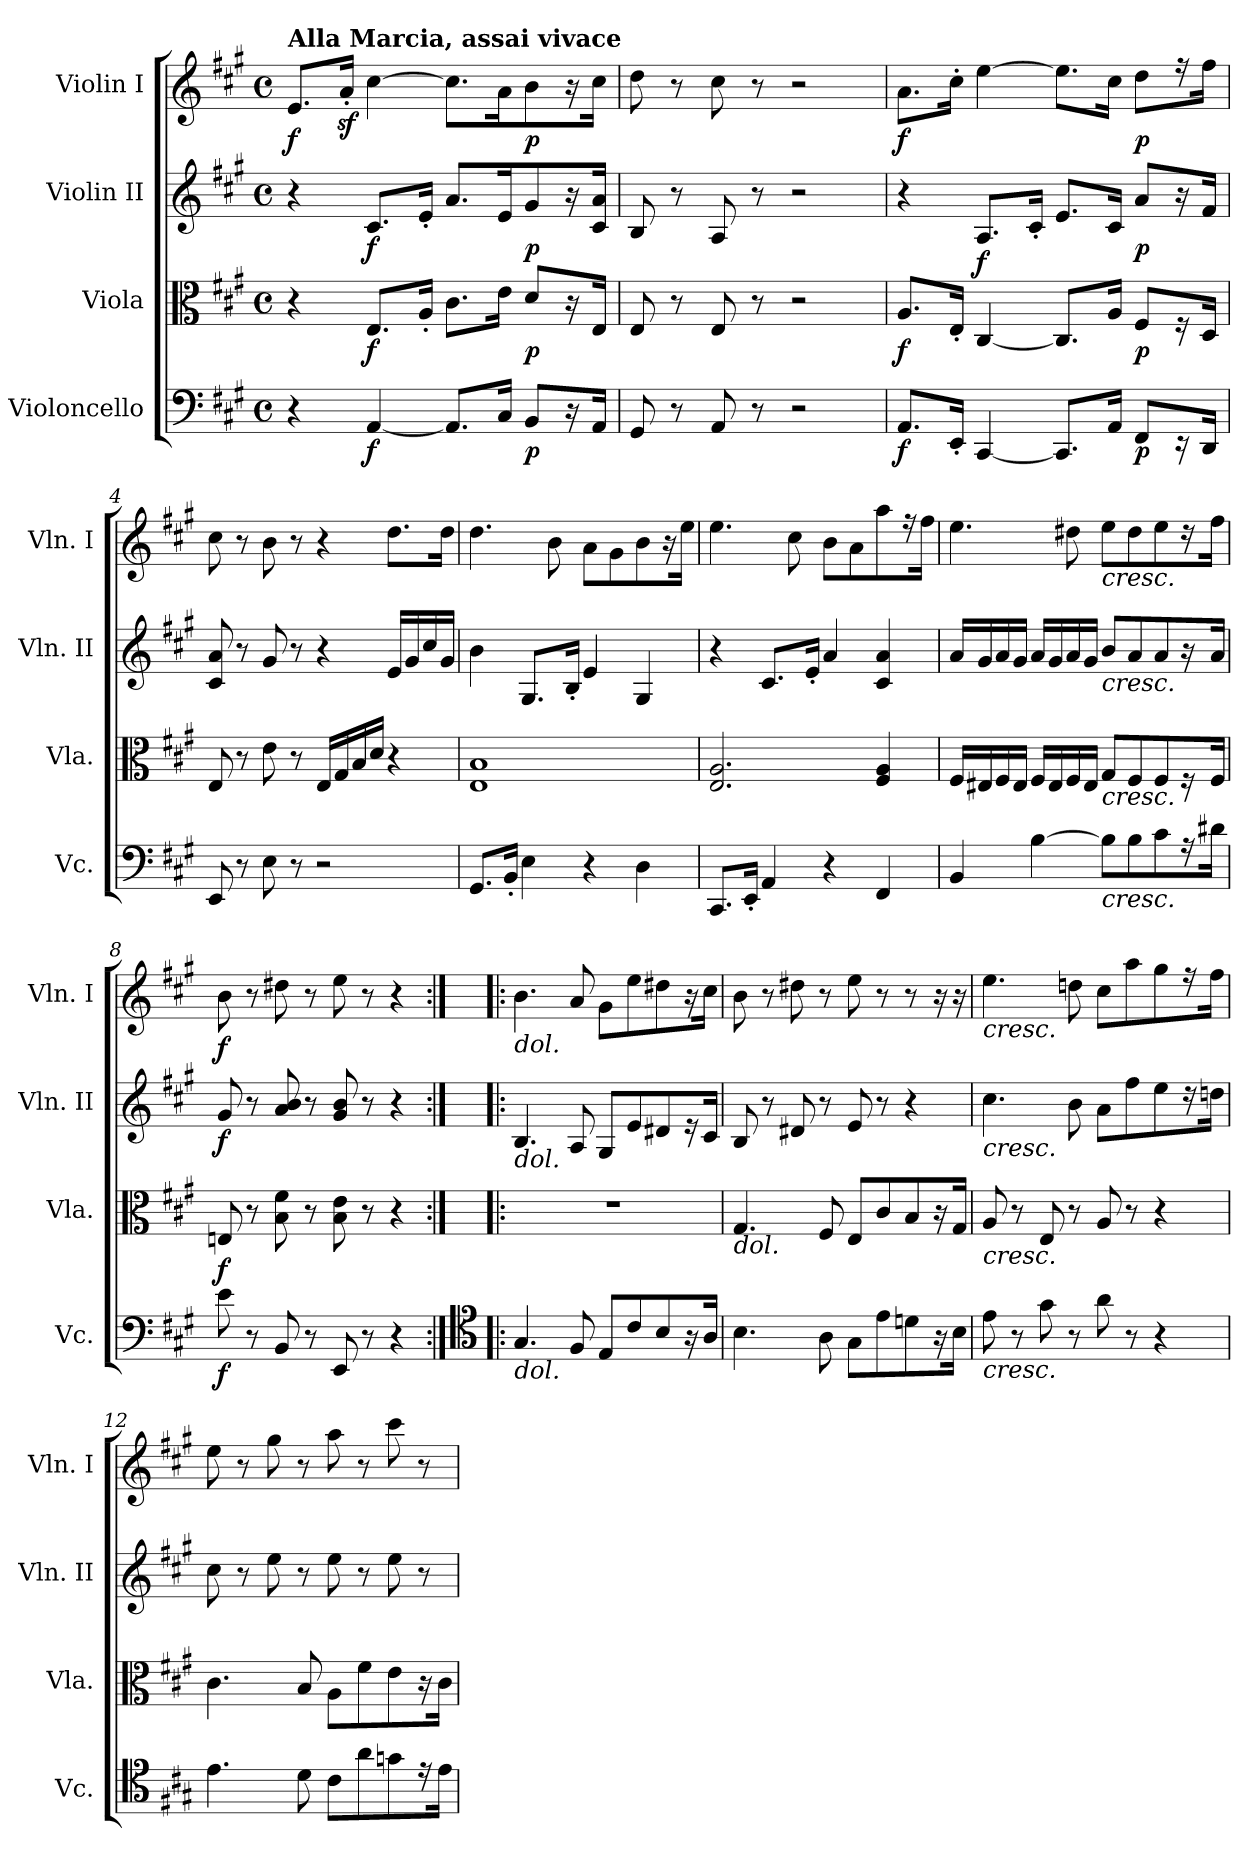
**kern	**dynam	**kern	**dynam	**kern	**dynam	**kern	**dynam
*part4	*part4	*part3	*part3	*part2	*part2	*part1	*part1
*staff4	*staff4	*staff3	*staff3	*staff2	*staff2	*staff1	*staff1
*I"Violoncello	*	*I"Viola	*	*I"Violin II	*	*I"Violin I	*
*I'Vc.	*	*I'Vla.	*	*I'Vln. II	*	*I'Vln. I	*
*clefF4	*	*clefC3	*	*clefG2	*	*clefG2	*
*k[f#c#g#]	*	*k[f#c#g#]	*	*k[f#c#g#]	*	*k[f#c#g#]	*
*M4/4	*	*M4/4	*	*M4/4	*	*M4/4	*
*met(c)	*	*met(c)	*	*met(c)	*	*met(c)	*
=1	=1	=1	=1	=1	=1	=1	=1
!	!	!	!	!	!	!LO:TX:a:B:t=Alla Marcia, assai vivace	!
!	!	!	!	!	!	!	!LO:DY:b
4r	.	4r	.	4r	.	8.e/L	f
.	.	.	.	.	.	16az<'/Jk	.
!	!LO:DY:b	!	!LO:DY:b	!	!LO:DY:b	!	!
[4AA/	f	8.E/L	f	8.c#/L	f	[4cc#\	.
.	.	16A'/Jk	.	16e'/Jk	.	.	.
8.AA/L]	.	8.c#\L	.	8.a/L	.	8.cc#\L]	.
16C#/Jk	.	16e\Jk	.	16e/K	.	16a\K	.
!	!LO:DY:b	!	!LO:DY:b	!	!LO:DY:b	!	!LO:DY:b
8BB/L	p	8d/L	p	8g#/	p	8b\	p
16r	.	16r	.	16r	.	16r	.
16AA/Jk	.	16E/Jk	.	16c#/ 16a/Jk	.	16cc#\Jk	.
=2	=2	=2	=2	=2	=2	=2	=2
8GG#/	.	8E/	.	8B/	.	8dd\	.
8r	.	8r	.	8r	.	8r	.
8AA/	.	8E/	.	8A/	.	8cc#\	.
8r	.	8r	.	8r	.	8r	.
2r	.	2r	.	2r	.	2r	.
=3	=3	=3	=3	=3	=3	=3	=3
!	!LO:DY:b	!	!LO:DY:b	!	!	!	!LO:DY:b
8.AA/L	f	8.A/L	f	4r	.	8.a\L	f
16EE'/Jk	.	16E'/Jk	.	.	.	16cc#'\Jk	.
!	!	!	!LO:DY:a	!	!	!	!
[4CC#/	.	[4C#/	f	8.A/L	.	[4ee\	.
.	.	.	.	16c#'/Jk	.	.	.
8.CC#/L]	.	8.C#/L]	.	8.e/L	.	8.ee\L]	.
16AA/Jk	.	16A/Jk	.	16c#/Jk	.	16cc#\Jk	.
!	!LO:DY:b	!	!LO:DY:b	!	!LO:DY:b	!	!LO:DY:b
8FF#/L	p	8F#/L	p	8a/L	p	8dd\L	p
16r	.	16r	.	16r	.	16r	.
16DD/Jk	.	16D/Jk	.	16f#/Jk	.	16ff#\Jk	.
=4	=4	=4	=4	=4	=4	=4	=4
8EE/	.	8E/	.	8c#/ 8a/	.	8cc#\	.
8r	.	8r	.	8r	.	8r	.
8E\	.	8e\	.	8g#/	.	8b\	.
8r	.	8r	.	8r	.	8r	.
2r	.	16E/LL	.	4r	.	4r	.
.	.	16G#/	.	.	.	.	.
.	.	16B/	.	.	.	.	.
.	.	16d/JJ	.	.	.	.	.
.	.	4r	.	16e/LL	.	8.dd\L	.
.	.	.	.	16g#/	.	.	.
.	.	.	.	16cc#/	.	.	.
.	.	.	.	16g#/JJ	.	16dd\Jk	.
!!LO:LB:g=z
=5	=5	=5	=5	=5	=5	=5	=5
8.GG#/L	.	1E 1B	.	4b\	.	4.dd\	.
16BB'/Jk	.	.	.	.	.	.	.
4E\	.	.	.	8.G#/L	.	.	.
.	.	.	.	.	.	8b\	.
.	.	.	.	16B'/Jk	.	.	.
4r	.	.	.	4e/	.	8a\L	.
.	.	.	.	.	.	8g#\	.
4D\	.	.	.	4G#/	.	8b\	.
.	.	.	.	.	.	16r	.
.	.	.	.	.	.	16ee\Jk	.
=6	=6	=6	=6	=6	=6	=6	=6
8.CC#/L	.	2.E/ 2.A/	.	4r	.	4.ee\	.
16EE'/Jk	.	.	.	.	.	.	.
4AA/	.	.	.	8.c#/L	.	.	.
.	.	.	.	.	.	8cc#\	.
.	.	.	.	16e'/Jk	.	.	.
4r	.	.	.	4a/	.	8b\L	.
.	.	.	.	.	.	8a\	.
4FF#/	.	4F#/ 4A/	.	4c#/ 4a/	.	8aa\	.
.	.	.	.	.	.	16r	.
.	.	.	.	.	.	16ff#\Jk	.
=7	=7	=7	=7	=7	=7	=7	=7
4BB/	.	16F#/LL	.	16a/LL	.	4.ee\	.
.	.	16E#X/	.	16g#/	.	.	.
.	.	16F#/	.	16a/	.	.	.
.	.	16E#/JJ	.	16g#/JJ	.	.	.
[4B\	.	16F#/LL	.	16a/LL	.	.	.
.	.	16E#/	.	16g#/	.	.	.
.	.	16F#/	.	16a/	.	8dd#X\	.
.	.	16E#/JJ	.	16g#/JJ	.	.	.
!	!	!	!	!	!	!LO:TX:b:i:t=cresc.	!
!	!	!	!	!LO:TX:b:i:t=cresc.	!	!	!
!	!	!LO:TX:b:i:t=cresc.	!	!	!	!	!
!LO:TX:b:i:t=cresc.	!	!	!	!	!	!	!
8B\L]	.	8G#/L	.	8b/L	.	8ee\L	.
8B\	.	8F#/	.	8a/	.	8dd#\	.
8c#\	.	8F#/	.	8a/	.	8ee\	.
16r	.	16r	.	16r	.	16r	.
16d#X\Jk	.	16F#/Jk	.	16a/Jk	.	16ff#\Jk	.
!!LO:LB:g=z
=8	=8	=8	=8	=8	=8	=8	=8
!	!LO:DY:b	!	!LO:DY:b	!	!LO:DY:b	!	!LO:DY:b
8e\	f	8En/	f	8g#/	f	8b\	f
8r	.	8r	.	8r	.	8r	.
8BB/	.	8B\ 8f#\	.	8a/ 8b/	.	8dd#X\	.
8r	.	8r	.	8r	.	8r	.
8EE/	.	8B\ 8e\	.	8g#/ 8b/	.	8ee\	.
8r	.	8r	.	8r	.	8r	.
4r	.	4r	.	4r	.	4r	.
=9:|!|:	=9:|!|:	=9:|!|:	=9:|!|:	=9:|!|:	=9:|!|:	=9:|!|:	=9:|!|:
*clefC4	*	*	*	*	*	*	*
!	!	!	!	!	!	!LO:TX:b:i:t=dol.	!
!	!	!	!	!LO:TX:b:i:t=dol.	!	!	!
!LO:TX:b:i:t=dol.	!	!	!	!	!	!	!
4.G#/	.	1r	.	4.B/	.	4.b\	.
8F#/	.	.	.	8A/	.	8a/	.
8E/L	.	.	.	8G#/L	.	8g#\L	.
8c#/	.	.	.	8e/	.	8ee\	.
8B/	.	.	.	8d#X/	.	8dd#X\	.
16r	.	.	.	16r	.	16r	.
16A/Jk	.	.	.	16c#/Jk	.	16cc#\Jk	.
=10	=10	=10	=10	=10	=10	=10	=10
!	!	!LO:TX:b:i:t=dol.	!	!	!	!	!
4.B\	.	4.G#/	.	8B/	.	8b\	.
.	.	.	.	8r	.	8r	.
.	.	.	.	8d#X/	.	8dd#X\	.
8A\	.	8F#/	.	8r	.	8r	.
8G#\L	.	8E/L	.	8e/	.	8ee\	.
8e\	.	8c#/	.	8r	.	8r	.
8dn\	.	8B/	.	4r	.	8r	.
16r	.	16r	.	.	.	16r	.
16B\Jk	.	16G#/Jk	.	.	.	16r	.
=11	=11	=11	=11	=11	=11	=11	=11
!	!	!	!	!	!	!LO:TX:b:i:t=cresc.	!
!	!	!	!	!LO:TX:b:i:t=cresc.	!	!	!
!	!	!LO:TX:b:i:t=cresc.	!	!	!	!	!
!LO:TX:b:i:t=cresc.	!	!	!	!	!	!	!
8e\	.	8A/	.	4.cc#\	.	4.ee\	.
8r	.	8r	.	.	.	.	.
8g#\	.	8E/	.	.	.	.	.
8r	.	8r	.	8b\	.	8ddn\	.
8a\	.	8A/	.	8a\L	.	8cc#\L	.
8r	.	8r	.	8ff#\	.	8aa\	.
4r	.	4r	.	8ee\	.	8gg#\	.
.	.	.	.	16r	.	16r	.
.	.	.	.	16ddn\Jk	.	16ff#\Jk	.
!!LO:PB:g=z
=12	=12	=12	=12	=12	=12	=12	=12
4.e\	.	4.c#\	.	8cc#\	.	8ee\	.
.	.	.	.	8r	.	8r	.
.	.	.	.	8ee\	.	8gg#\	.
8d\	.	8B/	.	8r	.	8r	.
8c#\L	.	8A\L	.	8ee\	.	8aa\	.
8a\	.	8f#\	.	8r	.	8r	.
8gn\	.	8e\	.	8ee\	.	8ccc#\	.
16r	.	16r	.	8r	.	8r	.
16e\Jk	.	16c#\Jk	.	.	.	.	.
=	=	=	=	=	=	=	=
*-	*-	*-	*-	*-	*-	*-	*-
